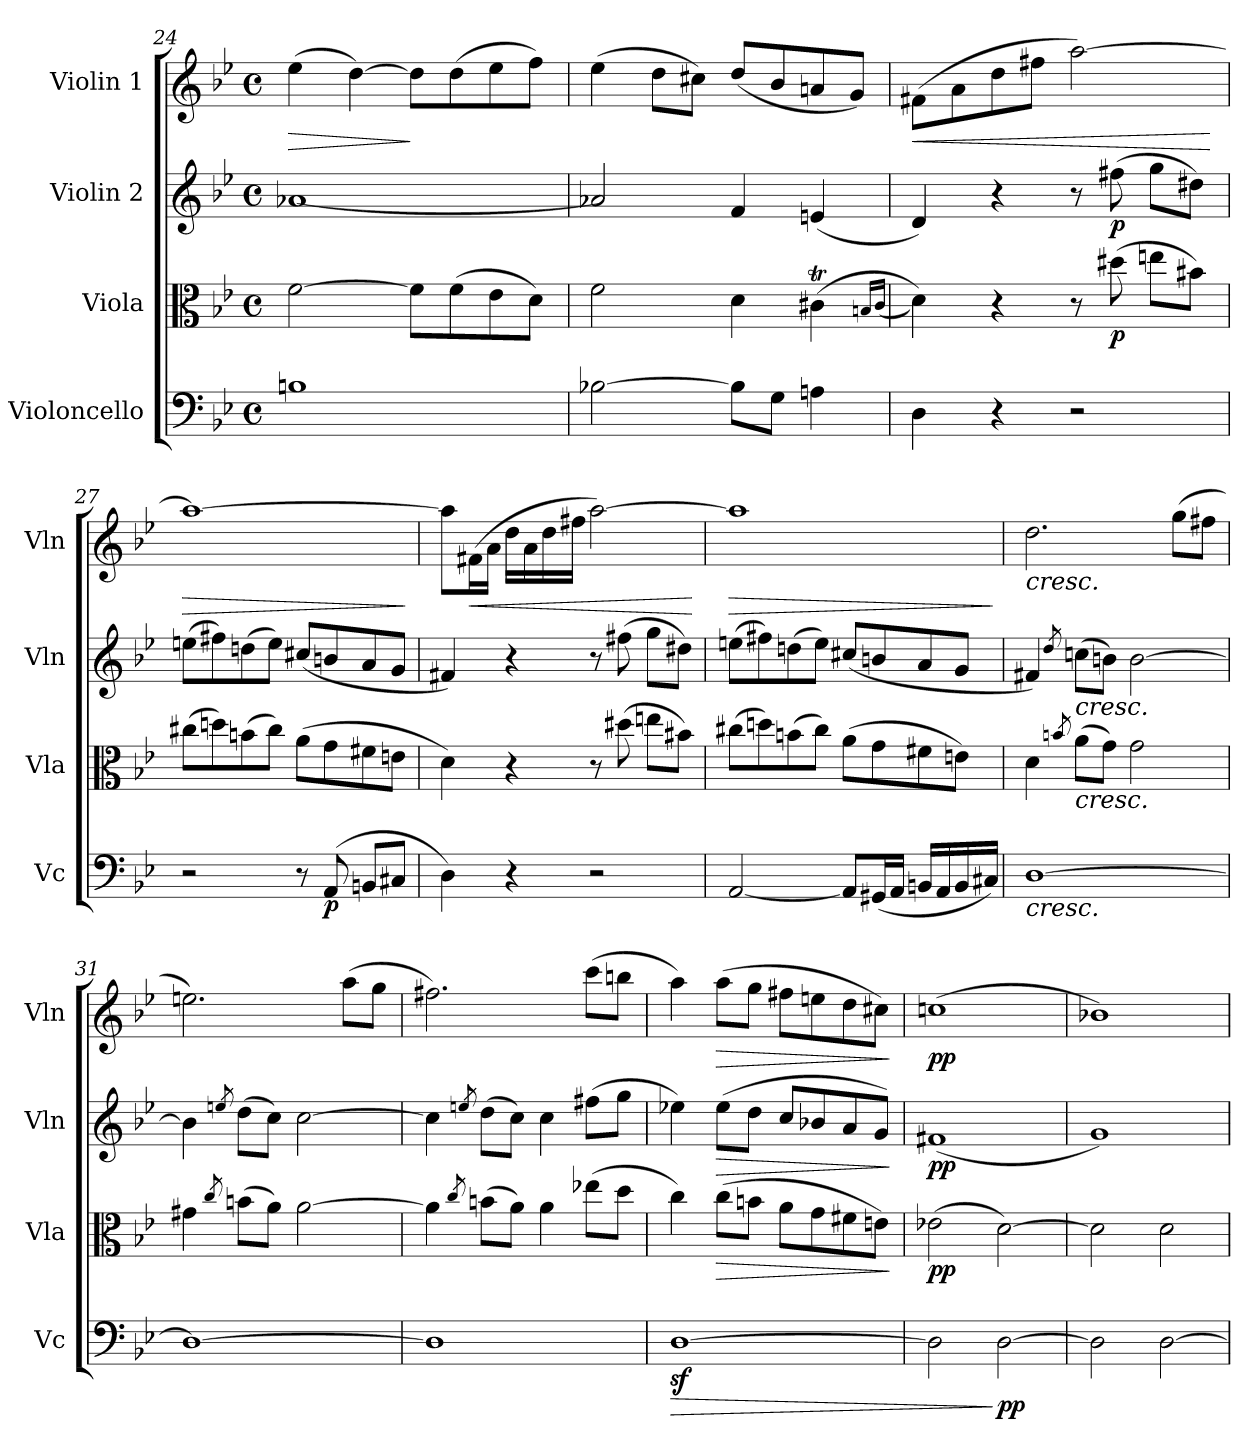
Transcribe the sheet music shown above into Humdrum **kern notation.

**kern	**dynam	**kern	**dynam	**kern	**dynam	**kern	**dynam
*part4	*part4	*part3	*part3	*part2	*part2	*part1	*part1
*staff4	*staff4	*staff3	*staff3	*staff2	*staff2	*staff1	*staff1
*I"Violoncello	*	*I"Viola	*	*I"Violin 2	*	*I"Violin 1	*
*I'Vc	*	*I'Vla	*	*I'Vln	*	*I'Vln	*
*clefF4	*	*clefC3	*	*clefG2	*	*clefG2	*
*k[b-e-]	*	*k[b-e-]	*	*k[b-e-]	*	*k[b-e-]	*
*M4/4	*	*M4/4	*	*M4/4	*	*M4/4	*
*met(c)	*	*met(c)	*	*met(c)	*	*met(c)	*
=24	=24	=24	=24	=24	=24	=24	=24
!	!	!	!	!	!	!	!LO:HP:b
1Bn	.	[2f\	.	[1a-X	.	(4ee-\	>
.	.	.	.	.	.	[4dd\)	.
.	.	8f\L]	.	.	.	8dd\L]	]
.	.	(8f\	.	.	.	(8dd\	.
.	.	8e-\	.	.	.	8ee-\	.
.	.	8d\J)	.	.	.	8ff\J)	.
!!LO:LB:g=z
=25	=25	=25	=25	=25	=25	=25	=25
[2B-X\	.	2f\	.	2a-X/]	.	(4ee-\	.
.	.	.	.	.	.	8dd\L	.
.	.	.	.	.	.	8cc#X\J)	.
8B-\L]	.	4d\	.	4f/	.	(8dd/L	.
8G\J	.	.	.	.	.	8b-/	.
4An\	.	(4c#Xt\	.	(4en/	.	8an/	.
.	.	.	.	.	.	8g/J)	.
.	.	16qBn/LL	.	.	.	.	.
.	.	(16qc#/JJ	.	.	.	.	.
=26	=26	=26	=26	=26	=26	=26	=26
!	!	!	!	!	!	!	!LO:HP:b
4D\	.	4d\))	.	4d/)	.	(8f#X\L	<
.	.	.	.	.	.	8a\	.
4r	.	4r	.	4r	.	8dd\	.
.	.	.	.	.	.	8ff#X\J	.
2r	.	8r	.	8r	.	[2aa\)	.
!	!	!	!LO:DY:b	!	!LO:DY:b	!	!
.	.	(8dd#X\	p	(8ff#X\	p	.	.
.	.	8een\L	.	8gg\L	.	.	.
.	.	8b#X\J)	.	8dd#X\J)	.	.	.
.	.	.	.	.	.	.	[
=27	=27	=27	=27	=27	=27	=27	=27
!	!	!	!	!	!	!	!LO:HP:b
2r	.	(8cc#X\L	.	(8een\L	.	1aa_	>
.	.	8ddn\)	.	8ff#X\)	.	.	.
.	.	(8bn\	.	(8ddn\	.	.	.
.	.	8cc#\J)	.	8ee\J)	.	.	.
8r	.	(8a\L	.	(8cc#X/L	.	.	.
!	!LO:DY:b	!	!	!	!	!	!
(8AA/	p	8g\	.	8bn/	.	.	.
8BBn/L	.	8f#X\	.	8a/	.	.	.
8C#X/J	.	8en\J	.	8g/J	.	.	.
.	.	.	.	.	.	.	]
=28	=28	=28	=28	=28	=28	=28	=28
4D\)	.	4d\)	.	4f#X/)	.	8aa\L]	.
!	!	!	!	!	!	!	!LO:HP:b
.	.	.	.	.	.	(16f#X\L	<
.	.	.	.	.	.	16a\JJ	.
4r	.	4r	.	4r	.	16dd\LL	.
.	.	.	.	.	.	16a\	.
.	.	.	.	.	.	16dd\	.
.	.	.	.	.	.	16ff#X\JJ	.
2r	.	8r	.	8r	.	[2aa\)	.
.	.	(8dd#X\	.	(8ff#X\	.	.	.
.	.	8een\L	.	8gg\L	.	.	.
.	.	8b#X\J)	.	8dd#X\J)	.	.	.
.	.	.	.	.	.	.	[
!!LO:LB:g=z
=29	=29	=29	=29	=29	=29	=29	=29
!	!	!	!	!	!	!	!LO:HP:b
[2AA/	.	(8cc#X\L	.	(8een\L	.	1aa]	>
.	.	8ddn\)	.	8ff#X\)	.	.	.
.	.	(8bn\	.	(8ddn\	.	.	.
.	.	8cc#\J)	.	8ee\J)	.	.	.
8AA/L]	.	(8a\L	.	(8cc#X/L	.	.	.
(16GG#X/L	.	8g\	.	8bn/	.	.	.
16AA/JJ	.	.	.	.	.	.	.
16BBn/LL	.	8f#X\	.	8a/	.	.	.
16AA/	.	.	.	.	.	.	.
16BB/	.	8en\J)	.	8g/J	.	.	.
16C#X/JJ)	.	.	.	.	.	.	.
.	.	.	.	.	.	.	]
=30	=30	=30	=30	=30	=30	=30	=30
!	!	!	!	!	!	!LO:TX:b:i:t=cresc.	!
!LO:TX:b:i:t=cresc.	!	!	!	!	!	!	!
[1D	.	4d\	.	4f#X/)	.	2.dd\	.
.	.	8qbn/	.	8qdd/	.	.	.
!	!	!	!	!LO:TX:b:i:t=cresc.	!	!	!
!	!	!LO:TX:b:i:t=cresc.	!	!	!	!	!
.	.	(8a\L	.	(8ccn\L	.	.	.
.	.	8g\J)	.	8bn\J)	.	.	.
.	.	2g\	.	[2b\	.	.	.
.	.	.	.	.	.	(8gg\L	.
.	.	.	.	.	.	8ff#X\J	.
=31	=31	=31	=31	=31	=31	=31	=31
1D_	.	4g#X\	.	4b\]	.	2.een\)	.
.	.	8qcc/	.	8qeen/	.	.	.
.	.	(8bn\L	.	(8dd\L	.	.	.
.	.	8a\J)	.	8cc\J)	.	.	.
.	.	[2a\	.	[2cc\	.	.	.
.	.	.	.	.	.	(8aa\L	.
.	.	.	.	.	.	8gg\J	.
=32	=32	=32	=32	=32	=32	=32	=32
1D]	.	4a\]	.	4cc\]	.	2.ff#X\)	.
.	.	8qcc/	.	8qeen/	.	.	.
.	.	(8bn\L	.	(8dd\L	.	.	.
.	.	8a\J)	.	8cc\J)	.	.	.
.	.	4a\	.	4cc\	.	.	.
.	.	(8ee-X\L	.	(8ff#X\L	.	(8ccc\L	.
.	.	8dd\J	.	8gg\J	.	8bbn\J	.
=33	=33	=33	=33	=33	=33	=33	=33
!	!LO:HP:b	!	!	!	!	!	!
[1Dz<	>	4cc\)	.	4ee-X\)	.	4aa\)	.
!	!	!	!LO:HP:b	!	!LO:HP:b	!	!LO:HP:b
.	.	(8cc\L	>	(8ee-\L	>	(8aa\L	>
.	.	8bn\J	.	8dd\J	.	8gg\J	.
.	.	8a\L	.	8cc/L	.	8ff#X\L	.
.	.	8g\	.	8b-X/	.	8een\	.
.	.	8f#X\	.	8a/	.	8dd\	.
.	.	8en\J)	.	8g/J)	.	8cc#X\J)	.
.	.	.	]	.	]	.	]
=34	=34	=34	=34	=34	=34	=34	=34
!	!	!	!LO:DY:b	!	!LO:DY:b	!	!LO:DY:b
2D\]	.	(2e-X\	pp	(1f#X	pp	(1ccn	pp
!	!LO:DY:n=1:b	!	!	!	!	!	!
[2D\	] pp	[2d\)	.	.	.	.	.
!!LO:LB:g=z
=35	=35	=35	=35	=35	=35	=35	=35
2D\]	.	2d\]	.	1g)	.	1b-X)	.
[2D\	.	2d\	.	.	.	.	.
=	=	=	=	=	=	=	=
*-	*-	*-	*-	*-	*-	*-	*-
